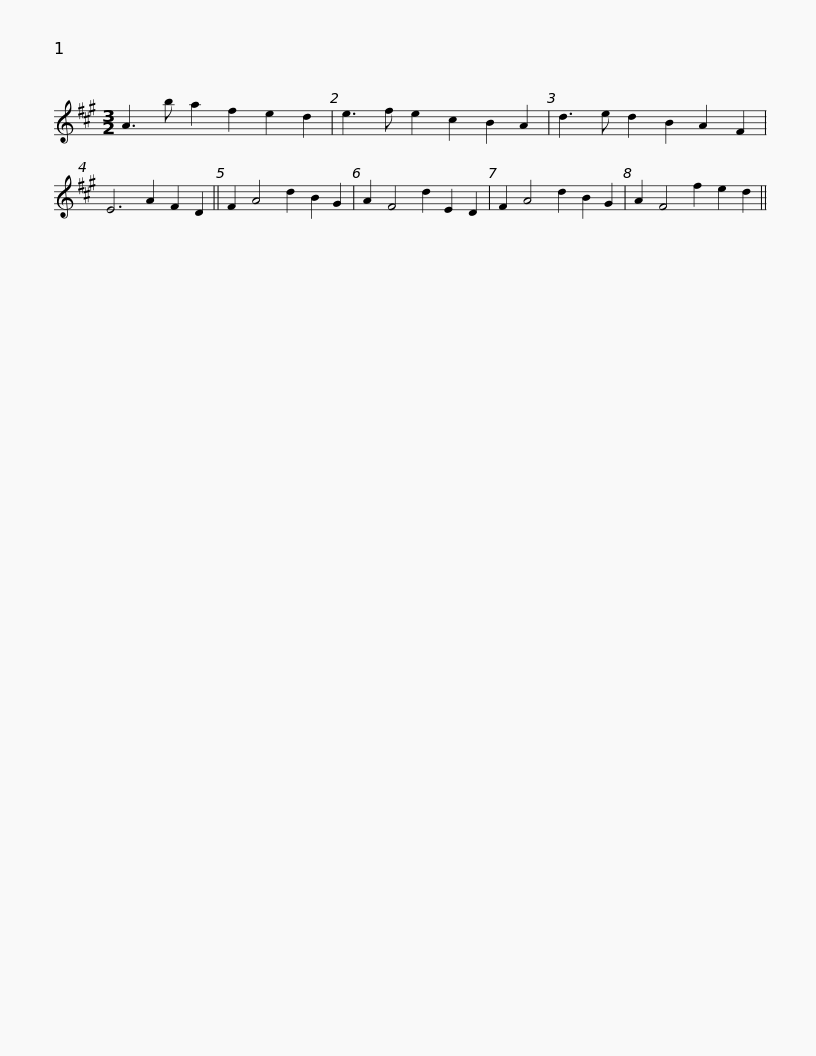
X:1
L:1/8
M:3/2
I:linebreak $
K:A
V:1 treble
V:1
 A3 b a2 f2 e2 d2 | e3 f e2 c2 B2 A2 | d3 e d2 B2 A2 F2 | E6 A2 F2 D2 || F2 A4 d2 B2 G2 | %5
 A2 F4 d2 E2 D2 | F2 A4 d2 B2 G2 |$ A2 F4 f2 e2 d2 || %8
